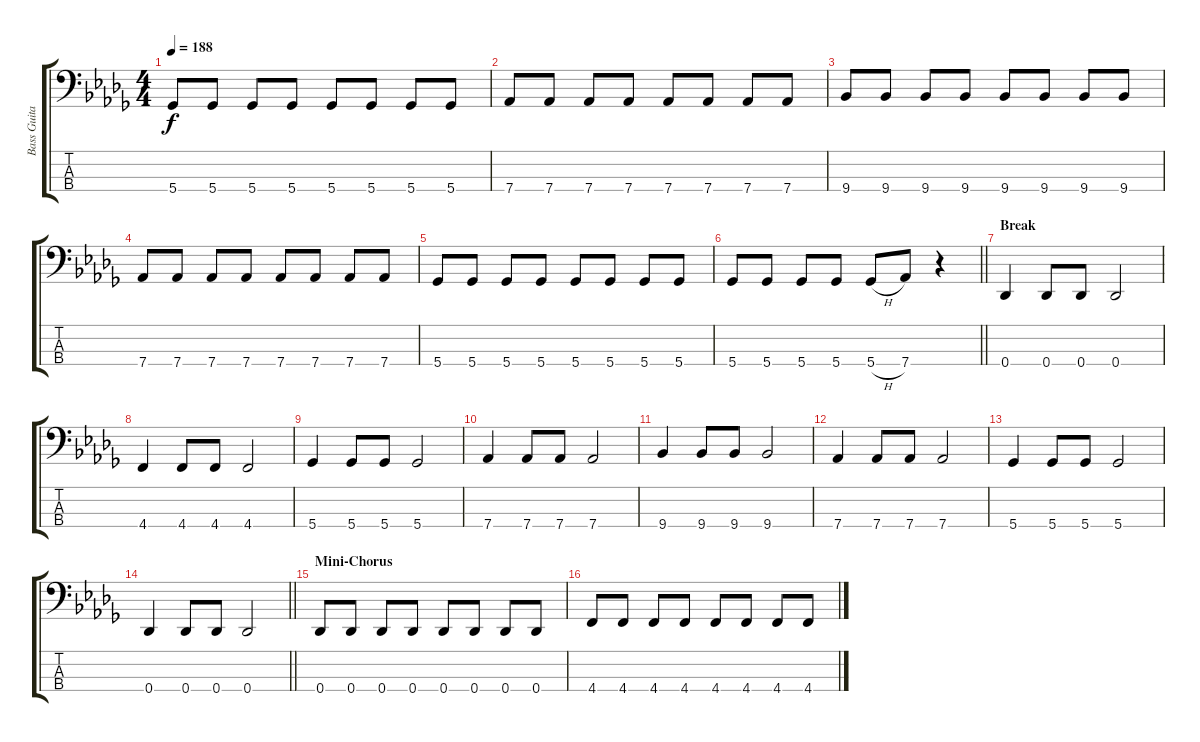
\track ("Bass Guitar" "Bass Guita") {instrument electricbassfinger}
\staff {score tabs}
\tuning (Gb2 Db2 Ab1 Db1) {hide}
\ts (4 4)
\tempo 188
\clef f4
\ks db
5.4.8{dy f} 5.4.8 5.4.8 5.4.8 5.4.8 5.4.8 5.4.8 5.4.8 |
7.4.8 7.4.8 7.4.8 7.4.8 7.4.8 7.4.8 7.4.8 7.4.8 |
9.4.8 9.4.8 9.4.8 9.4.8 9.4.8 9.4.8 9.4.8 9.4.8 |
7.4.8 7.4.8 7.4.8 7.4.8 7.4.8 7.4.8 7.4.8 7.4.8 |
5.4.8 5.4.8 5.4.8 5.4.8 5.4.8 5.4.8 5.4.8 5.4.8 |
\barLineRight lightlight
5.4.8 5.4.8 5.4.8 5.4.8 5.4{h}.8 7.4.8 r.4 |
\section ("" "Break")
0.4.4 0.4.8 0.4.8 0.4.2 |
4.4.4 4.4.8 4.4.8 4.4.2 |
5.4.4 5.4.8 5.4.8 5.4.2 |
7.4.4 7.4.8 7.4.8 7.4.2 |
9.4.4 9.4.8 9.4.8 9.4.2 |
7.4.4 7.4.8 7.4.8 7.4.2 |
5.4.4 5.4.8 5.4.8 5.4.2 |
\barLineRight lightlight
0.4.4 0.4.8 0.4.8 0.4.2 |
\section ("" "Mini-Chorus")
0.4.8 0.4.8 0.4.8 0.4.8 0.4.8 0.4.8 0.4.8 0.4.8 |
4.4.8 4.4.8 4.4.8 4.4.8 4.4.8 4.4.8 4.4.8 4.4.8
